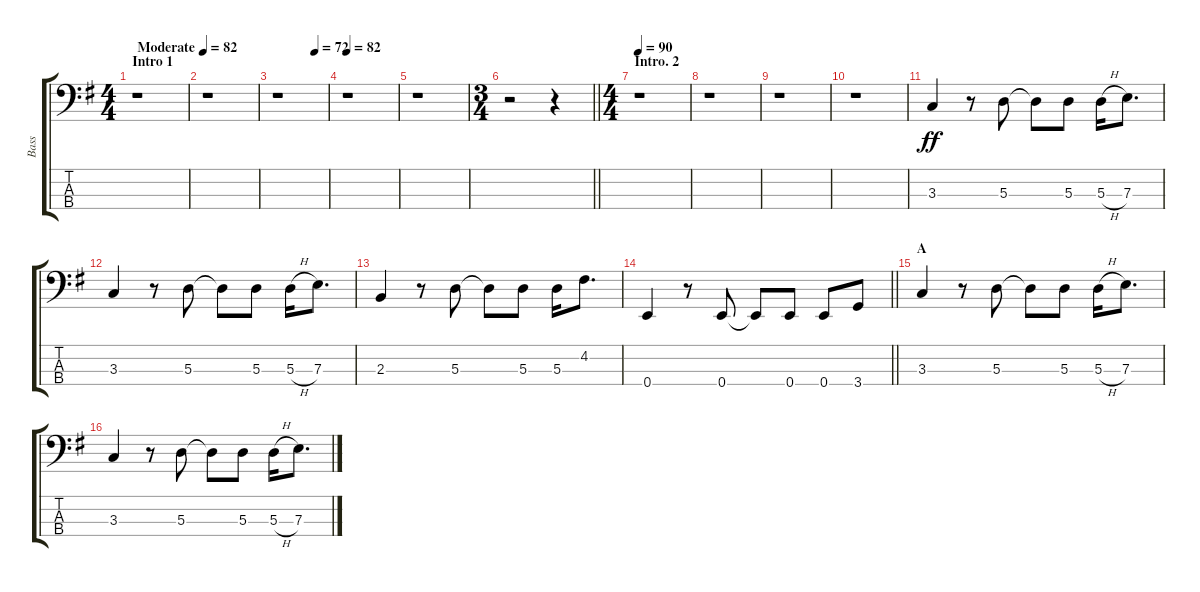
\track ("Bass" "Bass") {instrument electricbasspick}
\staff {score tabs}
\tuning (G2 D2 A1 E1) {hide}
\ts (4 4)
\section ("" "Intro 1")
\tempo (82 "Moderate")
\clef f4
\ks g
r.1{dy ff instrument electricbasspick} |
r.1 |
\tempo (72 0.75)
r.1 |
\tempo 82
r.1 |
r.1 |
\ts (3 4)
\barLineRight lightlight
r.2 r.4 |
\ts (4 4)
\section ("" "Intro. 2")
\tempo 90
r.1 |
r.1 |
r.1 |
r.1 |
3.3.4 r.8 5.3.8 5.3{t}.8 5.3.8 5.3{h}.16 7.3.8{d} |
3.3.4 r.8 5.3.8 5.3{t}.8 5.3.8 5.3{h}.16 7.3.8{d} |
2.3.4 r.8 5.3.8 5.3{t}.8 5.3.8 5.3.16 4.2.8{d} |
\barLineRight lightlight
0.4.4 r.8 0.4.8 0.4{t}.8 0.4.8 0.4.8 3.4.8 |
\section ("" "A")
3.3.4 r.8 5.3.8 5.3{t}.8 5.3.8 5.3{h}.16 7.3.8{d} |
3.3.4 r.8 5.3.8 5.3{t}.8 5.3.8 5.3{h}.16 7.3.8{d}
